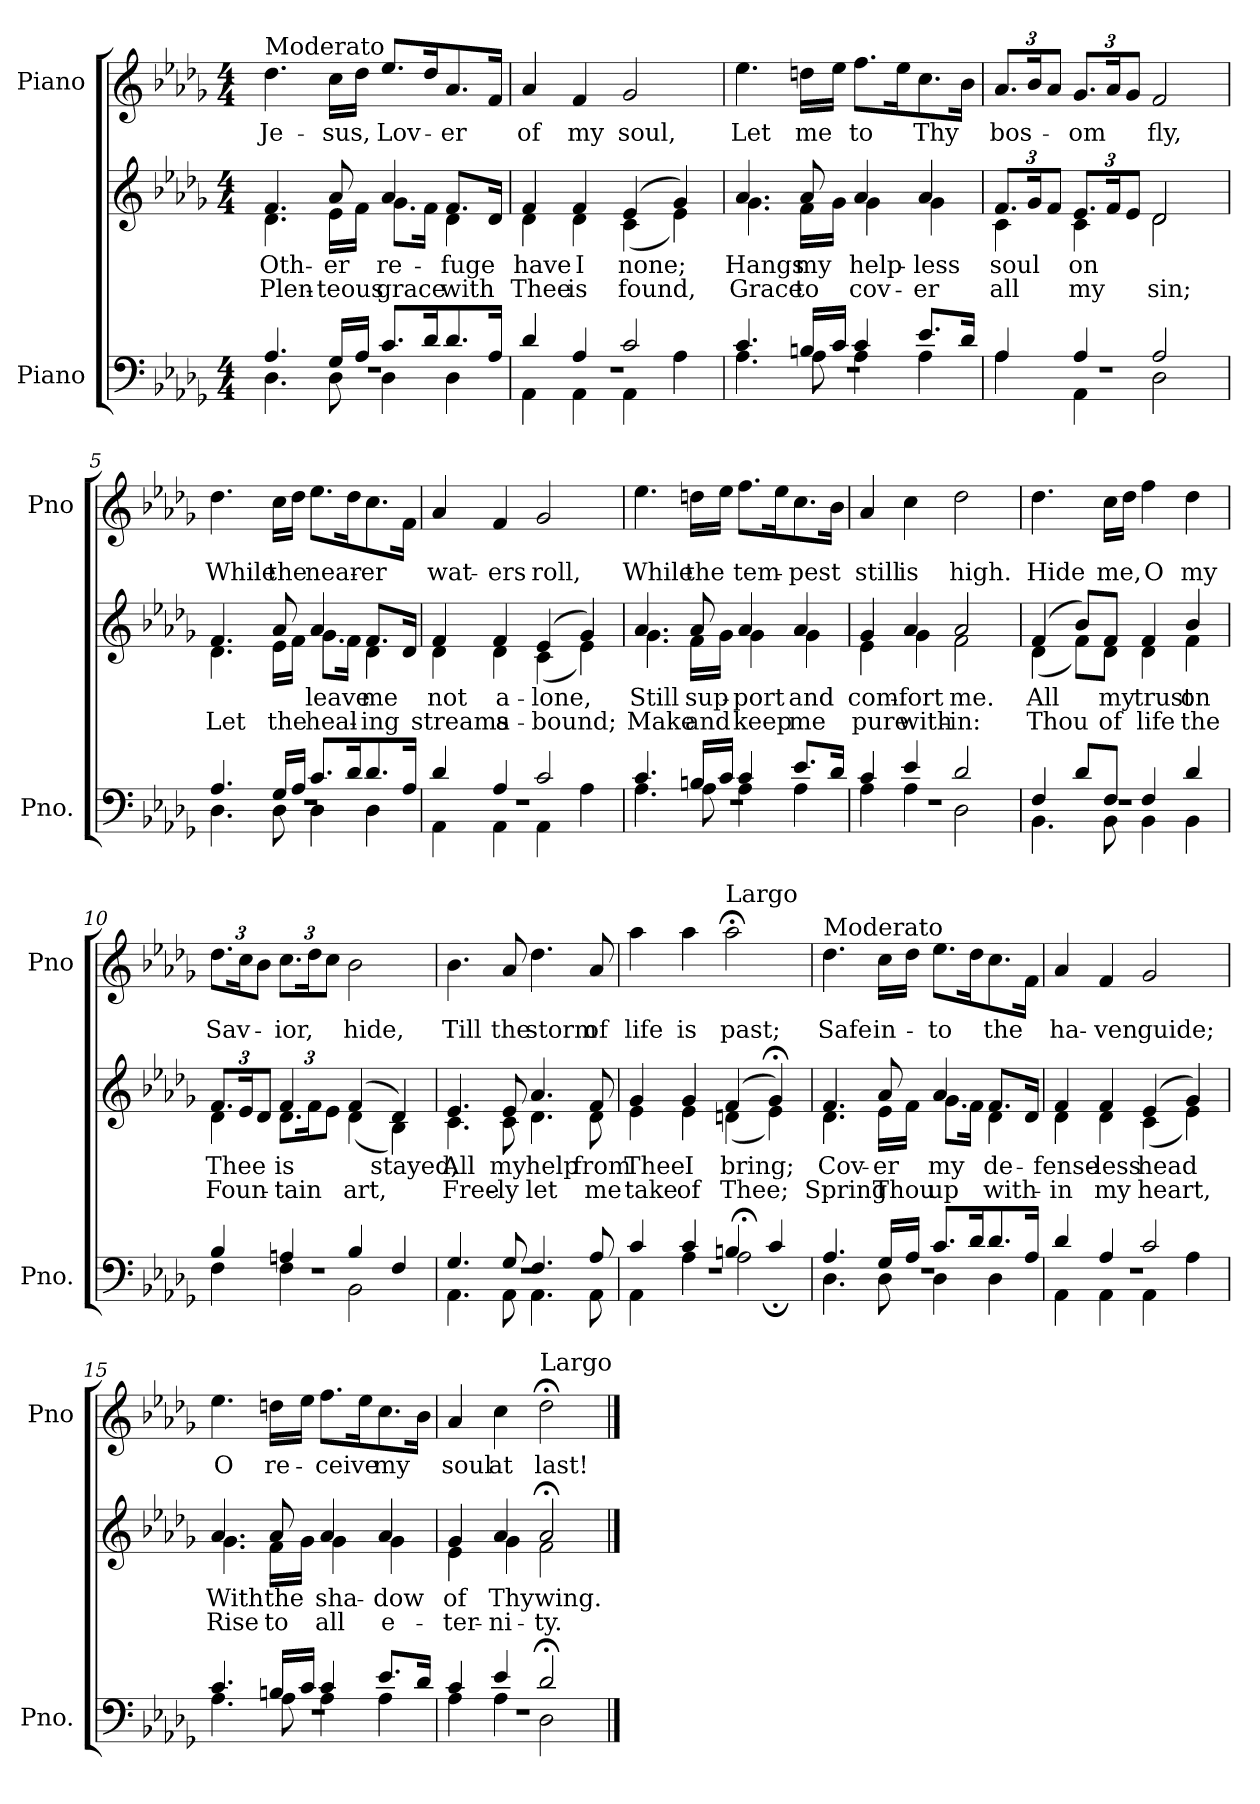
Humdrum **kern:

**kern	**kern	**text	**text	**kern	**text
*part2	*part2	*part2	*part2	*part1	*part1
*staff3	*staff2	*staff2	*staff2	*staff1	*staff1
*I"Piano	*	*	*	*I"Piano	*
*I'Pno.	*	*	*	*I'Pno	*
*clefF4	*clefG2	*	*	*clefG2	*
*k[b-e-a-d-g-]	*k[b-e-a-d-g-]	*	*	*k[b-e-a-d-g-]	*
*D-:	*D-:	*	*	*D-:	*
*M4/4	*M4/4	*	*	*M4/4	*
=1	=1	=1	=1	=1	=1
.	8qf/yy	2.	3.	8qdd-/yy	1.
*^	*^	*	*	*	*
*	*^	*	*	*	*	*	*
!	!	!	!	!	!	!	!LO:TX:a:t=Moderato	!
1r	4.A-/	4.D-\	4.f/	4.d-\	Oth-	Plen-	4.dd-\	Je-
.	16G-/LL	8D-\	8a-/	16e-\LL	er	teous	16cc\LL	sus,
.	16A-/JJ	.	.	16f\JJ	.	.	16dd-\JJ	.
.	8.c/L	4D-\	4a-/	8.g-\L	re-	grace	8.ee-/L	Lov-
.	16d-/K	.	.	16f\Jk	.	.	16dd-/K	.
.	8.d-/	4D-\	8.f/L	4d-\	fuge	with	8.a-/	er
.	16A-/Jk	.	16d-/Jk	.	.	.	16f/Jk	.
=2	=2	=2	=2	=2	=2	=2	=2	=2
1r	4d-/	4AA-\	4f/	4d-\	have	Thee	4a-/	of
.	4A-/	4AA-\	4f/	4d-\	I	is	4f/	my
.	2c/	4AA-\	(4e-/	(4c\	none;	found,	2g-/	soul,
.	.	4A-\	4g-/)	4e-\)	.	.	.	.
!!LO:LB:g=z
=3	=3	=3	=3	=3	=3	=3	=3	=3
1r	4.c/	4.A-\	4.a-/	4.g-\	Hangs	Grace	4.ee-\	Let
.	16Bn/LL	8A-\	8a-/	16f\LL	my	to	16ddn\LL	me
.	16c/JJ	.	.	16g-\JJ	.	.	16ee-\JJ	.
.	4c/	4A-\	4a-/	4g-\	help-	cov-	8.ff\L	to
.	.	.	.	.	.	.	16ee-\K	.
.	8.e-/L	4A-\	4a-/	4g-\	less	er	8.cc\	Thy
.	16d-/Jk	.	.	.	.	.	16b-\Jk	.
=4	=4	=4	=4	=4	=4	=4	=4	=4
*	*	*	*Xbrackettup	*	*	*	*Xbrackettup	*
1r	4A-/	4A-\	12.f/L	4c\	soul	all	12.a-/L	bos-
.	.	.	24g-/K	.	.	.	24b-/K	.
.	.	.	12f/J	.	.	.	12a-/J	.
.	4A-/	4AA-\	12.e-/L	4c\	on	my	12.g-/L	om
.	.	.	24f/K	.	.	.	24a-/K	.
.	.	.	12e-/J	.	.	.	12g-/J	.
.	2A-/	2D-\	2d-/	2d-\	.	sin;	2f/	fly,
!!LO:PB:g=z
=5	=5	=5	=5	=5	=5	=5	=5	=5
1r	4.A-/	4.D-\	4.f/	4.d-\	.	Let	4.dd-\	While
.	16G-/LL	8D-\	8a-/	16e-\LL	.	the	16cc\LL	the
.	16A-/JJ	.	.	16f\JJ	.	.	16dd-\JJ	.
.	8.c/L	4D-\	4a-/	8.g-\L	leave	heal-	8.ee-\L	near-
.	16d-/K	.	.	16f\Jk	.	.	16dd-\K	.
.	8.d-/	4D-\	8.f/L	4d-\	me	ing	8.cc\	er
.	16A-/Jk	.	16d-/Jk	.	.	.	16f\Jk	.
=6	=6	=6	=6	=6	=6	=6	=6	=6
1r	4d-/	4AA-\	4f/	4d-\	not	streams	4a-/	wat-
.	4A-/	4AA-\	4f/	4d-\	a-	a-	4f/	ers
.	2c/	4AA-\	(4e-/	(4c\	lone,	bound;	2g-/	roll,
.	.	4A-\	4g-/)	4e-\)	.	.	.	.
!!LO:LB:g=z
=7	=7	=7	=7	=7	=7	=7	=7	=7
1r	4.c/	4.A-\	4.a-/	4.g-\	Still	Make	4.ee-\	While
.	16Bn/LL	8A-\	8a-/	16f\LL	sup-	and	16ddn\LL	the
.	16c/JJ	.	.	16g-\JJ	.	.	16ee-\JJ	.
.	4c/	4A-\	4a-/	4g-\	port	keep	8.ff\L	tem-
.	.	.	.	.	.	.	16ee-\K	.
.	8.e-/L	4A-\	4a-/	4g-\	and	me	8.cc\	pest
.	16d-/Jk	.	.	.	.	.	16b-\Jk	.
=8	=8	=8	=8	=8	=8	=8	=8	=8
1r	4c/	4A-\	4g-/	4e-\	com-	pure	4a-/	still
.	4e-/	4A-\	4a-/	4g-\	fort	with-	4cc\	is
.	2d-/	2D-\	2a-/	2f\	me.	in:	2dd-\	high.
!!LO:PB:g=z
=9	=9	=9	=9	=9	=9	=9	=9	=9
1r	4F/	4.BB-\	(4f/	(4d-\	All	Thou	4.dd-\	Hide
.	8d-/L	.	8b-/L)	8f\L)	.	.	.	.
.	8F/J	8BB-\	8f/J	8d-\J	my	of	16cc\LL	me,
.	.	.	.	.	.	.	16dd-\JJ	.
.	4F/	4BB-\	4f/	4d-\	trust	life	4ff\	O
.	4d-/	4BB-\	4b-/	4f\	on	the	4dd-\	my
=10	=10	=10	=10	=10	=10	=10	=10	=10
1r	4B-/	4F\	12.f/L	4d-\	Thee	Foun-	12.dd-\L	Sav-
.	.	.	24e-/K	.	.	.	24cc\K	.
.	.	.	12d-/J	.	.	.	12b-\J	.
.	4An/	4F\	4f/	12.d-\L	is	tain	12.cc\L	ior,
.	.	.	.	24f\K	.	.	24dd-\K	.
.	.	.	.	12e-\J	.	.	12cc\J	.
.	4B-/	2BB-\	(4f/	(4d-\	.	art,	2b-\	hide,
.	4F/	.	4d-/)	4B-\)	stayed,	.	.	.
!!LO:LB:g=z
=11	=11	=11	=11	=11	=11	=11	=11	=11
1r	4.G-/	4.AA-\	4.e-/	4.c\	All	Free-	4.b-\	Till
.	8G-/	8AA-\	8e-/	8c\	my	ly	8a-/	the
.	4.F/	4.AA-\	4.a-/	4.d-\	help	let	4.dd-\	storm
.	8A-/	8AA-\	8f/	8d-\	from	me	8a-/	of
=12	=12	=12	=12	=12	=12	=12	=12	=12
1r	4c/	4AA-\	4g-/	4e-\	Thee	take	4aa-\	life
.	4c/	4A-\	4g-/	4e-\	I	of	4aa-\	is
!	!	!	!	!	!	!	!LO:TX:a:t=Largo	!
.	4Bn/	2A-;\	(4f/	(4dn\	bring;	Thee;	2aa-;<\	past;
.	4c;/	.	4g-;</)	4e-\)	.	.	.	.
!!LO:PB:g=z
=13	=13	=13	=13	=13	=13	=13	=13	=13
!	!	!	!	!	!	!	!LO:TX:a:t=Moderato	!
1r	4.A-/	4.D-\	4.f/	4.d-\	Cov-	Spring	4.dd-\	Safe
.	16G-/LL	8D-\	8a-/	16e-\LL	er	Thou	16cc\LL	in-
.	16A-/JJ	.	.	16f\JJ	.	.	16dd-\JJ	.
.	8.c/L	4D-\	4a-/	8.g-\L	my	up	8.ee-\L	to
.	16d-/K	.	.	16f\Jk	.	.	16dd-\K	.
.	8.d-/	4D-\	8.f/L	4d-\	de-	with-	8.cc\	the
.	16A-/Jk	.	16d-/Jk	.	.	.	16f\Jk	.
=14	=14	=14	=14	=14	=14	=14	=14	=14
1r	4d-/	4AA-\	4f/	4d-\	fense-	in	4a-/	ha-
.	4A-/	4AA-\	4f/	4d-\	less	my	4f/	ven
.	2c/	4AA-\	(4e-/	(4c\	head	heart,	2g-/	guide;
.	.	4A-\	4g-/)	4e-\)	.	.	.	.
!!LO:LB:g=z
=15	=15	=15	=15	=15	=15	=15	=15	=15
1r	4.c/	4.A-\	4.a-/	4.g-\	With	Rise	4.ee-\	O
.	16Bn/LL	8A-\	8a-/	16f\LL	the	to	16ddn\LL	re-
.	16c/JJ	.	.	16g-\JJ	.	.	16ee-\JJ	.
.	4c/	4A-\	4a-/	4g-\	sha-	all	8.ff\L	ceive
.	.	.	.	.	.	.	16ee-\K	.
.	8.e-/L	4A-\	4a-/	4g-\	dow	e-	8.cc\	my
.	16d-/Jk	.	.	.	.	.	16b-\Jk	.
=16	=16	=16	=16	=16	=16	=16	=16	=16
1r	4c/	4A-\	4g-/	4e-\	of	ter-	4a-/	soul
.	4e-/	4A-\	4a-/	4g-\	Thy	ni-	4cc\	at
!	!	!	!	!	!	!	!LO:TX:a:t=Largo	!
.	2d-/	2D-;\	2a-;</	2f\	wing.	ty.	2dd-;<\	last!
*v	*v	*v	*	*	*	*	*	*
*	*v	*v	*	*	*	*
==	==	==	==	==	==
*-	*-	*-	*-	*-	*-
